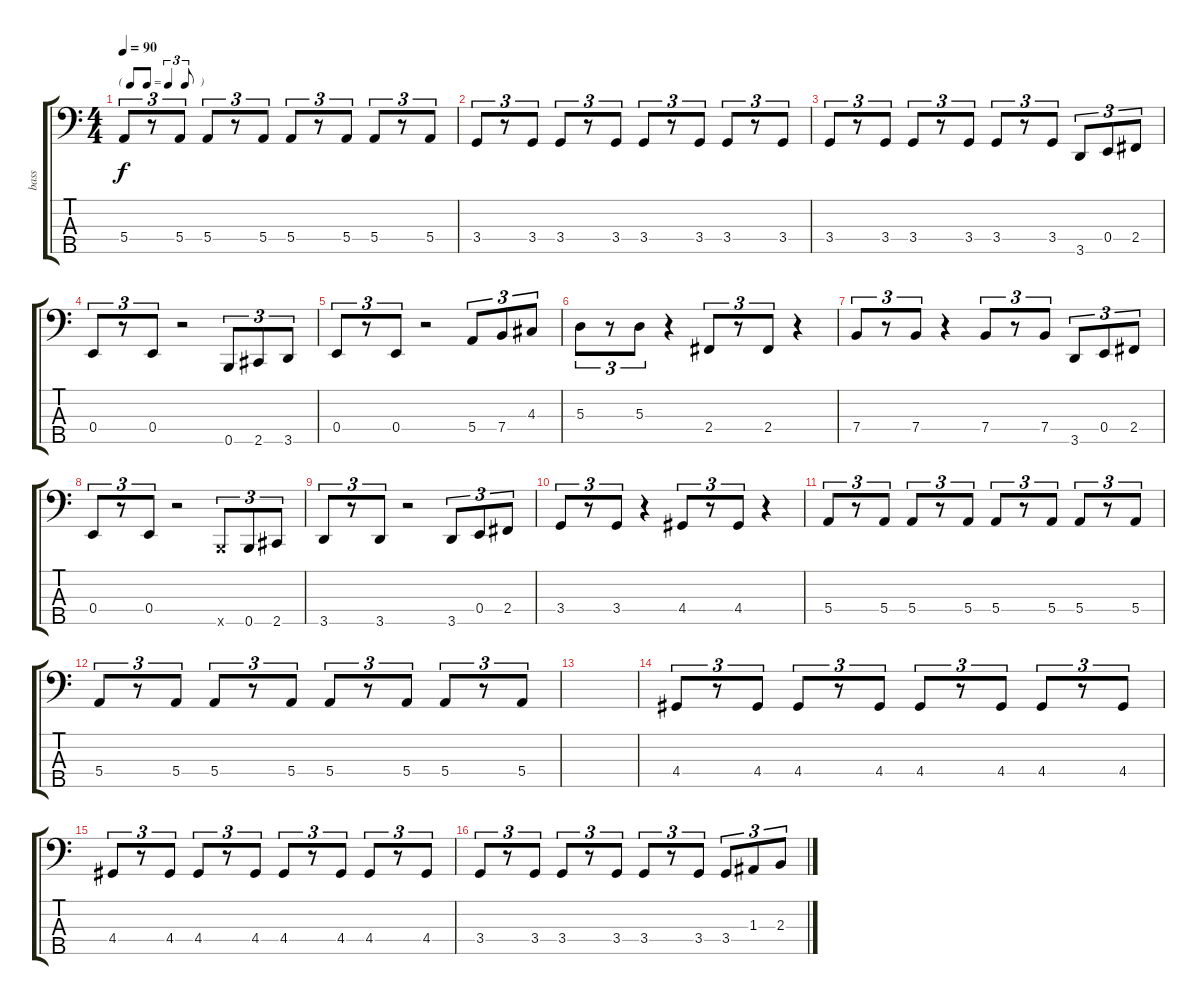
\track ("bass" "bass") {instrument electricbasspick}
\staff {score tabs}
\tuning (G2 D2 A1 E1 B0) {hide}
\ts (4 4)
\tf triplet8th
\tempo 90
\clef f4
\ks c
5.4.8{tu (3 2) dy f} r.8{tu (3 2)} 5.4.8{tu (3 2)} 5.4.8{tu (3 2)} r.8{tu (3 2)} 5.4.8{tu (3 2)} 5.4.8{tu (3 2)} r.8{tu (3 2)} 5.4.8{tu (3 2)} 5.4.8{tu (3 2)} r.8{tu (3 2)} 5.4.8{tu (3 2)} |
3.4.8{tu (3 2)} r.8{tu (3 2)} 3.4.8{tu (3 2)} 3.4.8{tu (3 2)} r.8{tu (3 2)} 3.4.8{tu (3 2)} 3.4.8{tu (3 2)} r.8{tu (3 2)} 3.4.8{tu (3 2)} 3.4.8{tu (3 2)} r.8{tu (3 2)} 3.4.8{tu (3 2)} |
3.4.8{tu (3 2)} r.8{tu (3 2)} 3.4.8{tu (3 2)} 3.4.8{tu (3 2)} r.8{tu (3 2)} 3.4.8{tu (3 2)} 3.4.8{tu (3 2)} r.8{tu (3 2)} 3.4.8{tu (3 2)} 3.5.8{tu (3 2)} 0.4.8{tu (3 2)} 2.4.8{tu (3 2)} |
0.4.8{tu (3 2)} r.8{tu (3 2)} 0.4.8{tu (3 2)} r.2 0.5.8{tu (3 2)} 2.5.8{tu (3 2)} 3.5.8{tu (3 2)} |
0.4.8{tu (3 2)} r.8{tu (3 2)} 0.4.8{tu (3 2)} r.2 5.4.8{tu (3 2)} 7.4.8{tu (3 2)} 4.3.8{tu (3 2)} |
5.3.8{tu (3 2)} r.8{tu (3 2)} 5.3.8{tu (3 2)} r.4 2.4.8{tu (3 2)} r.8{tu (3 2)} 2.4.8{tu (3 2)} r.4 |
7.4.8{tu (3 2)} r.8{tu (3 2)} 7.4.8{tu (3 2)} r.4 7.4.8{tu (3 2)} r.8{tu (3 2)} 7.4.8{tu (3 2)} 3.5.8{tu (3 2)} 0.4.8{tu (3 2)} 2.4.8{tu (3 2)} |
0.4.8{tu (3 2)} r.8{tu (3 2)} 0.4.8{tu (3 2)} r.2 0.5{x}.8{tu (3 2)} 0.5.8{tu (3 2)} 2.5.8{tu (3 2)} |
3.5.8{tu (3 2)} r.8{tu (3 2)} 3.5.8{tu (3 2)} r.2 3.5.8{tu (3 2)} 0.4.8{tu (3 2)} 2.4.8{tu (3 2)} |
3.4.8{tu (3 2)} r.8{tu (3 2)} 3.4.8{tu (3 2)} r.4 4.4.8{tu (3 2)} r.8{tu (3 2)} 4.4.8{tu (3 2)} r.4 |
5.4.8{tu (3 2)} r.8{tu (3 2)} 5.4.8{tu (3 2)} 5.4.8{tu (3 2)} r.8{tu (3 2)} 5.4.8{tu (3 2)} 5.4.8{tu (3 2)} r.8{tu (3 2)} 5.4.8{tu (3 2)} 5.4.8{tu (3 2)} r.8{tu (3 2)} 5.4.8{tu (3 2)} |
5.4.8{tu (3 2)} r.8{tu (3 2)} 5.4.8{tu (3 2)} 5.4.8{tu (3 2)} r.8{tu (3 2)} 5.4.8{tu (3 2)} 5.4.8{tu (3 2)} r.8{tu (3 2)} 5.4.8{tu (3 2)} 5.4.8{tu (3 2)} r.8{tu (3 2)} 5.4.8{tu (3 2)} |
|
4.4.8{tu (3 2)} r.8{tu (3 2)} 4.4.8{tu (3 2)} 4.4.8{tu (3 2)} r.8{tu (3 2)} 4.4.8{tu (3 2)} 4.4.8{tu (3 2)} r.8{tu (3 2)} 4.4.8{tu (3 2)} 4.4.8{tu (3 2)} r.8{tu (3 2)} 4.4.8{tu (3 2)} |
4.4.8{tu (3 2)} r.8{tu (3 2)} 4.4.8{tu (3 2)} 4.4.8{tu (3 2)} r.8{tu (3 2)} 4.4.8{tu (3 2)} 4.4.8{tu (3 2)} r.8{tu (3 2)} 4.4.8{tu (3 2)} 4.4.8{tu (3 2)} r.8{tu (3 2)} 4.4.8{tu (3 2)} |
3.4.8{tu (3 2)} r.8{tu (3 2)} 3.4.8{tu (3 2)} 3.4.8{tu (3 2)} r.8{tu (3 2)} 3.4.8{tu (3 2)} 3.4.8{tu (3 2)} r.8{tu (3 2)} 3.4.8{tu (3 2)} 3.4.8{tu (3 2)} 1.3.8{tu (3 2)} 2.3.8{tu (3 2)}
